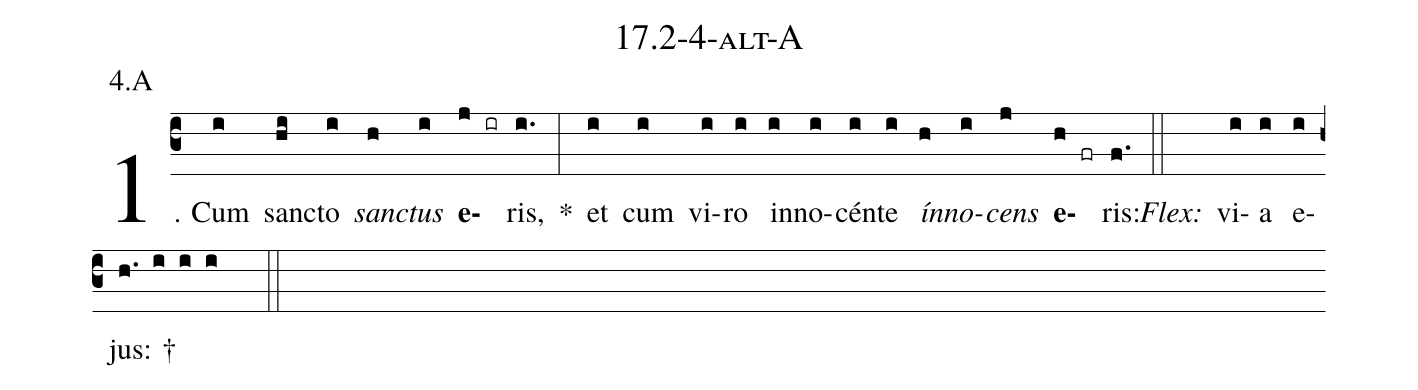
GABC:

name: 17.2-4-alt-A;
annotation: 4.A;
%%
(c3)1. Cum(i) sanc(hi)to(i) <i>sanc</i>(h)<i>tus</i>(i) <b>e</b>(j ir)ris,(i.) *(:) et(i) cum(i) vi(i)ro(i) in(i)no(i)cén(i)te(i) <i>ín</i>(h)<i>no</i>(i)<i>cens</i>(j) <b>e</b>(h fr)ris:(f.) (::)
<i>Flex:</i>()  vi(i)a(i) e(i)jus: †(h. i i i  ::)
